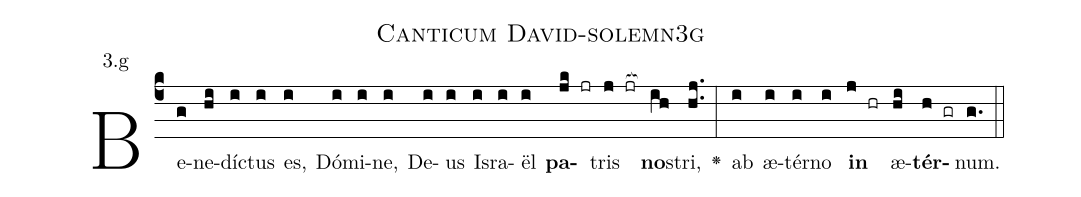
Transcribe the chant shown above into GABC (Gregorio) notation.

name: Canticum David-solemn3g;
annotation: 3.g;
%%
(c4)Be(g)ne(hi)dí(i)ctus(i) es,(i) Dó(i)mi(i)ne,(i) De(i)us(i) Is(i)ra(i)ël(i) <b>pa</b>(jk jr)tris(j jr[ocb:1{]) <b>no</b>(ih[ocb:0}])stri,(hj..) <v>\greheightstar</v>(:) ab(i) æ(i)tér(i)no(i) <b>in</b>(j hr) æ(hi)<b>tér</b>(h gr)num.(g.) (::)


%E(i) u(i) o(j) u(hi) a(h) e.(g.) (::)
